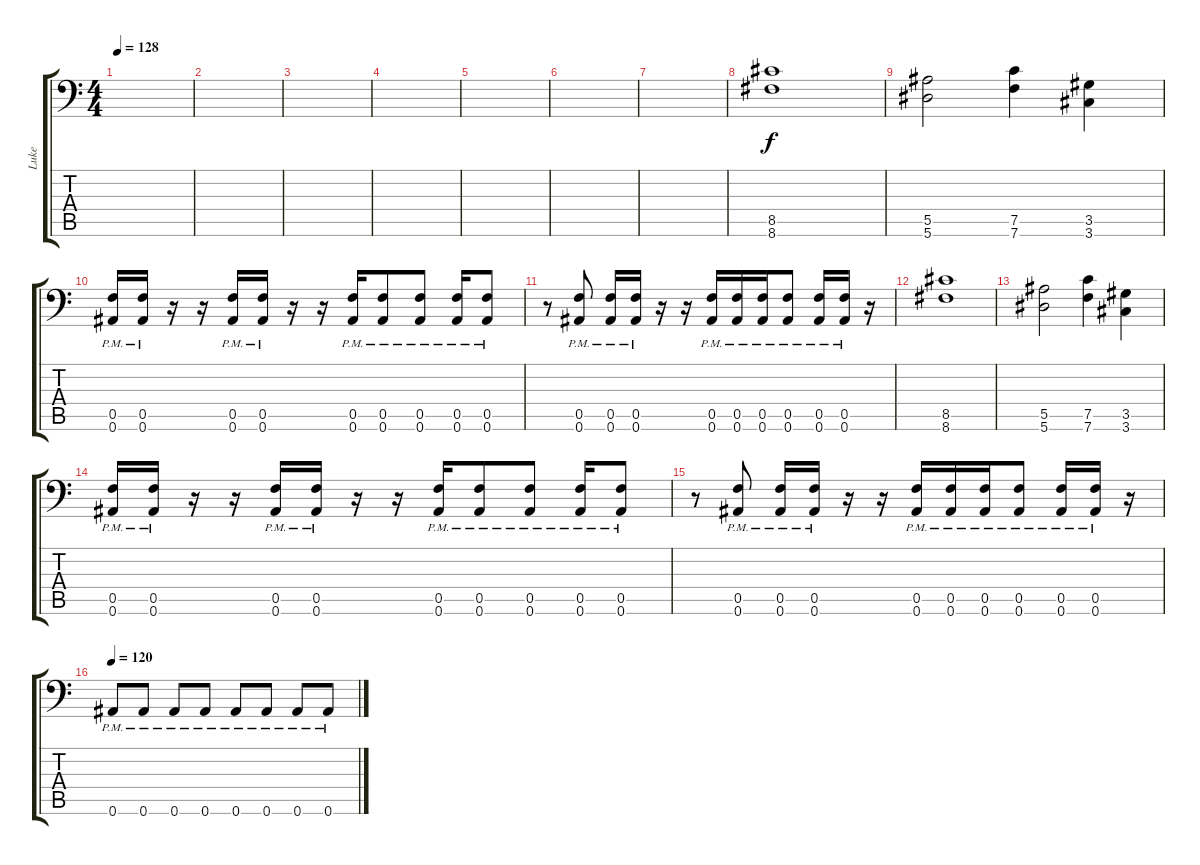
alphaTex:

\track ("Luke" "Luke") {instrument distortionguitar}
\staff {score tabs}
\tuning (C4 G3 Eb3 Bb2 F2 Bb1) {hide}
\ts (4 4)
\tempo 128
\clef f4
\ks c
|
|
|
|
|
|
|
(8.5 8.6).1 |
(5.5 5.6).2 (7.5 7.6).4 (3.5 3.6).4 |
(0.5{pm} 0.6{pm}).16 (0.5{pm} 0.6{pm}).16 r.16 r.16 (0.5{pm} 0.6{pm}).16 (0.5{pm} 0.6{pm}).16 r.16 r.16 (0.5{pm} 0.6{pm}).16 (0.5{pm} 0.6{pm}).8 (0.5{pm} 0.6{pm}).8 (0.5{pm} 0.6{pm}).16 (0.5{pm} 0.6{pm}).8 |
r.8 (0.5{pm} 0.6{pm}).8 (0.5{pm} 0.6{pm}).16 (0.5{pm} 0.6{pm}).16 r.16 r.16 (0.5{pm} 0.6{pm}).16 (0.5{pm} 0.6{pm}).16 (0.5{pm} 0.6{pm}).16 (0.5{pm} 0.6{pm}).8 (0.5{pm} 0.6{pm}).16 (0.5{pm} 0.6{pm}).16 r.16 |
(8.5 8.6).1 |
(5.5 5.6).2 (7.5 7.6).4 (3.5 3.6).4 |
(0.5{pm} 0.6{pm}).16 (0.5{pm} 0.6{pm}).16 r.16 r.16 (0.5{pm} 0.6{pm}).16 (0.5{pm} 0.6{pm}).16 r.16 r.16 (0.5{pm} 0.6{pm}).16 (0.5{pm} 0.6{pm}).8 (0.5{pm} 0.6{pm}).8 (0.5{pm} 0.6{pm}).16 (0.5{pm} 0.6{pm}).8 |
r.8 (0.5{pm} 0.6{pm}).8 (0.5{pm} 0.6{pm}).16 (0.5{pm} 0.6{pm}).16 r.16 r.16 (0.5{pm} 0.6{pm}).16 (0.5{pm} 0.6{pm}).16 (0.5{pm} 0.6{pm}).16 (0.5{pm} 0.6{pm}).8 (0.5{pm} 0.6{pm}).16 (0.5{pm} 0.6{pm}).16 r.16 |
\tempo 120
0.6{pm}.8 0.6{pm}.8 0.6{pm}.8 0.6{pm}.8 0.6{pm}.8 0.6{pm}.8 0.6{pm}.8 0.6{pm}.8
